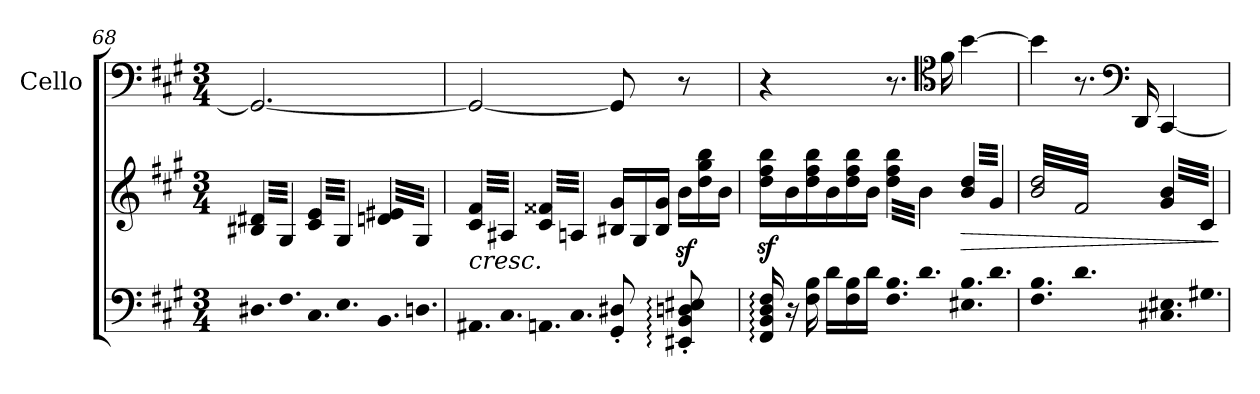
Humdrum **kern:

**kern	**kern	**dynam	**kern
*part2	*part2	*part2	*part1
*staff3	*staff2	*staff2/3	*staff1
*	*	*	*I"Cello
*clefF4	*clefG2	*	*clefF4
*k[f#c#g#]	*k[f#c#g#]	*	*k[f#c#g#]
*M3/4	*M3/4	*	*M3/4
*Xtuplet	*	*	*
=68	=68	=68	=68
!LO:N:vis=4.	!	!	!
*	*Xtuplet	*	*
!	!LO:N:vis=16.	!	!
*	*tremolo	*	*
12.D#X\	32B#X/ 32d#X/LLL	.	2.GG#/_
.	32G#/	.	.
.	32B#X/ 32d#X/	.	.
.	32G#/	.	.
!LO:N:vis=4.	!LO:N:vis=8.	!	!
12.F#\	32B#X/ 32d#X/	.	.
.	32G#/	.	.
.	32B#X/ 32d#X/	.	.
.	32G#/JJJ	.	.
!LO:N:vis=4.	!LO:N:vis=16.	!	!
12.C#\	32c#/ 32e/LLL	.	.
.	32G#/	.	.
.	32c#/ 32e/	.	.
.	32G#/	.	.
!LO:N:vis=4.	!LO:N:vis=8.	!	!
12.E\	32c#/ 32e/	.	.
.	32G#/	.	.
.	32c#/ 32e/	.	.
.	32G#/JJJ	.	.
!LO:N:vis=4.	!LO:N:vis=16.	!	!
12.BB\	32dn/ 32e#X/LLL	.	.
.	32G#/	.	.
.	32dn/ 32e#X/	.	.
.	32G#/	.	.
!LO:N:vis=4.	!LO:N:vis=8.	!	!
12.Dn\	32dn/ 32e#X/	.	.
.	32G#/	.	.
.	32dn/ 32e#X/	.	.
.	32G#/JJJ	.	.
=69	=69	=69	=69
!LO:N:vis=4.	!LO:N:vis=16.	!LO:HP:b	!
12.AA#X/	32c#/ 32f#/LLL	<	2GG#/_
.	32A#X/	.	.
.	32c#/ 32f#/	.	.
.	32A#X/	.	.
!LO:N:vis=4.	!LO:N:vis=8.	!	!
12.C#/	32c#/ 32f#/	.	.
.	32A#X/	.	.
.	32c#/ 32f#/	.	.
.	32A#X/JJJ	.	.
!LO:N:vis=4.	!LO:N:vis=16.	!	!
12.AAn/	32c#/ 32f##X/LLL	.	.
.	32An/	.	.
.	32c#/ 32f##X/	.	.
.	32An/	.	.
!LO:N:vis=4.	!LO:N:vis=8.	!	!
12.C#/	32c#/ 32f##X/	.	.
.	32An/	.	.
.	32c#/ 32f##X/	.	.
.	32An/JJJ	.	.
*	*Xtremolo	*	*
8GG#/' 8D#X/'	24B#X/ 24g#/LL	.	8GG#/]
.	.	.	.
.	24G#/	.	.
.	.	.	.
.	24B#/ 24g#/JJ	.	.
.	.	.	.
8EE#X/:' 8BB/:' 8Dn/:' 8E#X/:'	(>24bz<\LL	.	8r
.	24dd\ 24gg#\ 24bb\	.	.
.	24b\JJ	.	.
!!LO:LB:g=z
=70	=70	=70	=70
24FF#/: 24BB/: 24D/: 24F#/:	24dd\z< 24ff#\z< 24bb\z<LL	.	4r
24r	24b\	.	.
24F#\ 24B\	24dd\ 24ff#\ 24bb\	.	.
24d\LL	24b\	.	.
24F#\ 24B\	24dd\ 24ff#\ 24bb\	.	.
24d\JJ	24b\JJ	.	.
!LO:N:vis=4.	!LO:N:vis=32.	!	!
*	*tremolo	*	*
12.F#\ 12.B\	32dd\ 32ff#\ 32bb\LLL	.	8.r
.	32b\)	.	.
.	32dd\ 32ff#\ 32bb\	.	.
.	32b\)	.	.
!LO:N:vis=4.	!LO:N:vis=8.	!	!
12.d\	32dd\ 32ff#\ 32bb\	.	.
.	32b\)	.	.
*	*	*	*clefC4
.	32dd\ 32ff#\ 32bb\	.	16f#\
.	32b\)JJJ	.	.
!LO:N:vis=4.	!LO:N:vis=16.	!LO:HP:b	!
12.E#X\ 12.B\	(<32b/ 32dd/LLL	>	[4b\
.	32g#/	.	.
.	32b/ 32dd/	.	.
.	32g#/	.	.
!LO:N:vis=4.	!LO:N:vis=8.	!	!
12.d\	32b/ 32dd/	.	.
.	32g#/	.	.
.	32b/ 32dd/	.	.
.	32g#/JJJ	.	.
.	.	[	.
=71	=71	=71	=71
!LO:N:vis=2.	!LO:N:vis=8.	!	!
6.F#\ 6.B\	32b/ 32dd/LLL	.	4b\]
.	32f#/)	.	.
.	32b/ 32dd/	.	.
.	32f#/)	.	.
.	32b/ 32dd/	.	.
.	32f#/)	.	.
.	32b/ 32dd/	.	.
.	32f#/)	.	.
!LO:N:vis=2.	!LO:N:vis=4.	!	!
6.d\	32b/ 32dd/	.	8.r
.	32f#/)	.	.
.	32b/ 32dd/	.	.
.	32f#/)	.	.
.	32b/ 32dd/	.	.
.	32f#/)	.	.
*	*	*	*clefF4
.	32b/ 32dd/	.	16DD/
.	32f#/)JJJ	.	.
!LO:N:vis=4.	!LO:N:vis=16.	!	!
12.C#X\ 12.E#X\	32g#/ 32b/LLL	.	[4CC#/
.	32c#/	.	.
.	32g#/ 32b/	.	.
.	32c#/	.	.
!LO:N:vis=4.	!LO:N:vis=8.	!	!
12.G#X\	32g#/ 32b/	.	.
.	32c#/	.	.
.	32g#/ 32b/	.	.
.	32c#/JJJ	.	.
*	*Xtremolo	*	*
.	.	]	.
.	.	.	.
.	.	.	.
.	.	.	.
=	=	=	=
*-	*-	*-	*-
